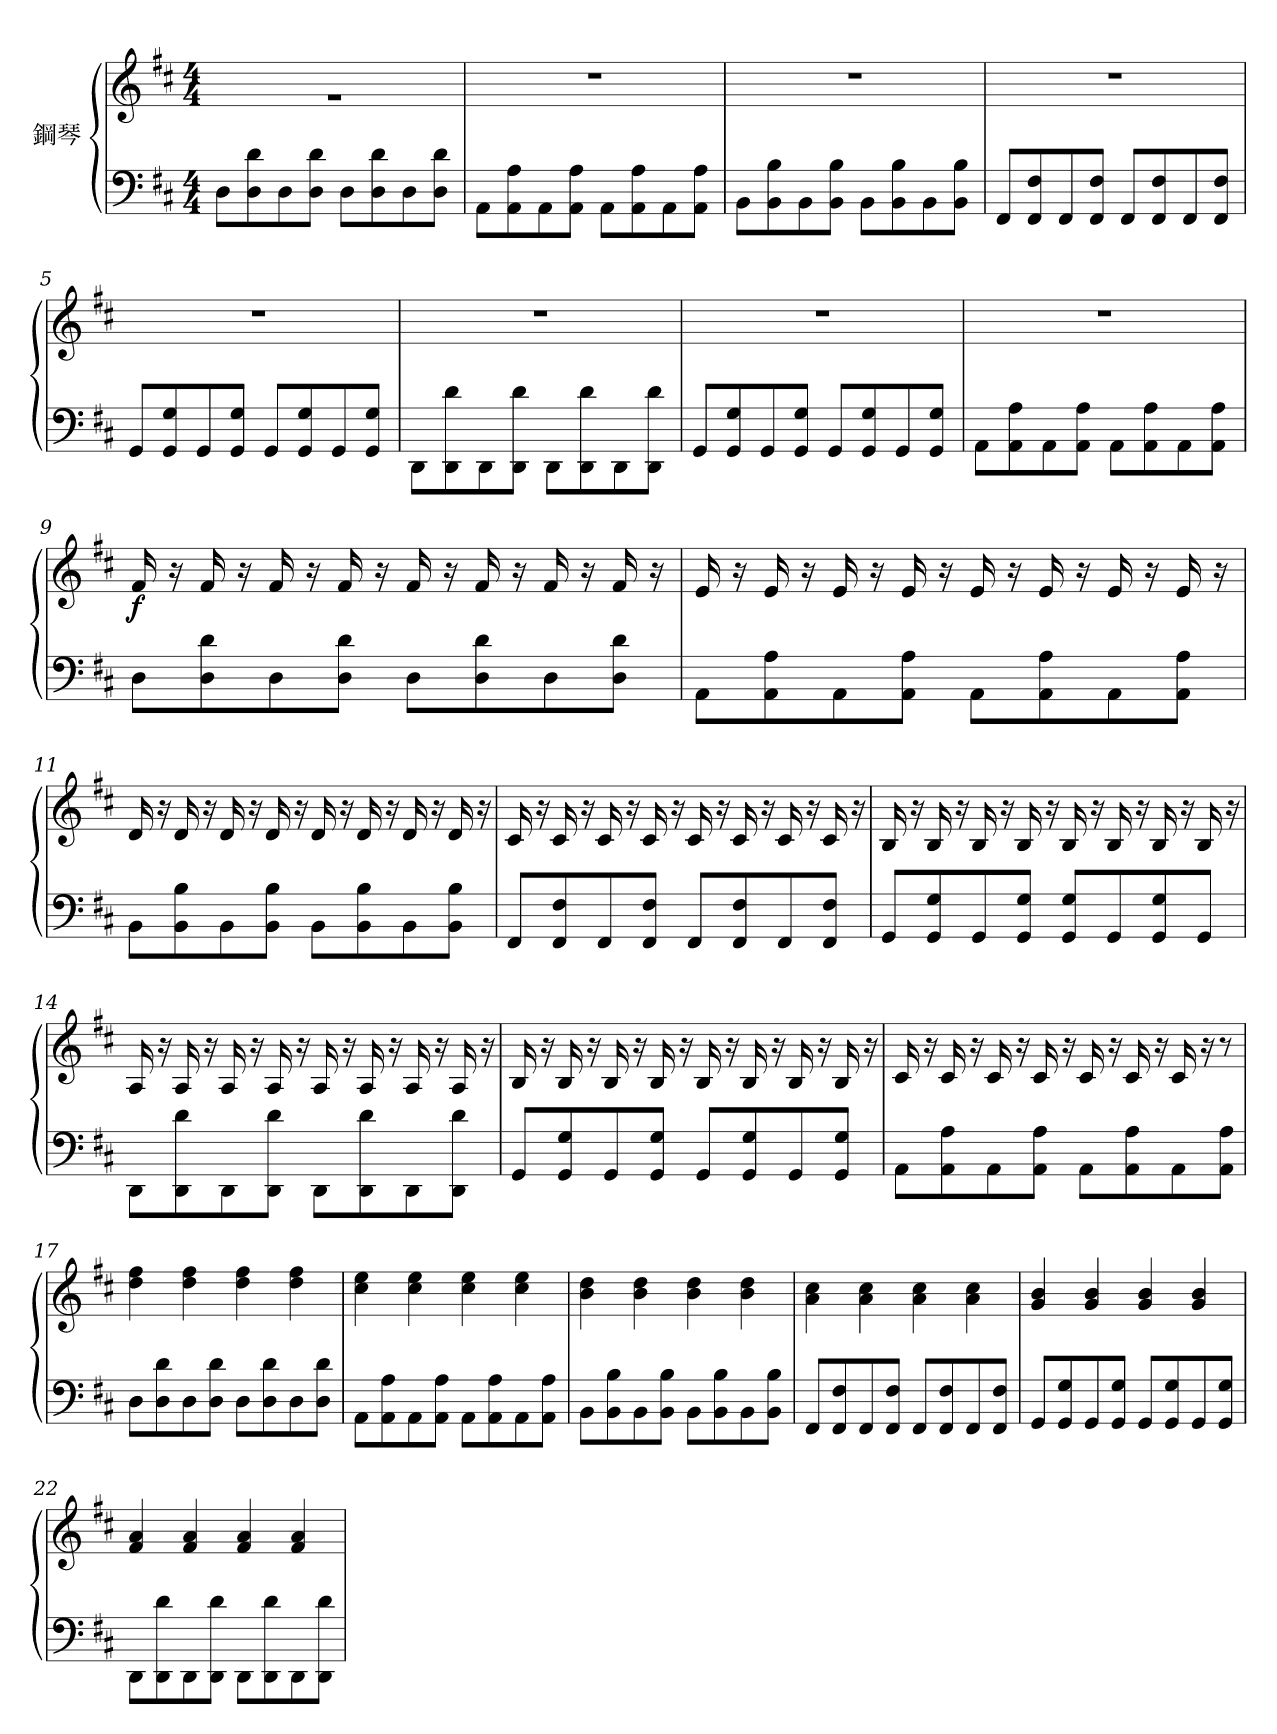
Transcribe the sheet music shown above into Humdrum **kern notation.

**kern	**kern	**dynam
*part1	*part1	*part1
*staff2	*staff1	*staff1/2
*I"鋼琴	*	*
*clefF4	*clefG2	*
*k[f#c#]	*k[f#c#]	*
*M4/4	*M4/4	*
=1	=1	=1
8D\L	1rg	.
8D\ 8d\	.	.
8D\	.	.
8D\ 8d\J	.	.
8D\L	.	.
8D\ 8d\	.	.
8D\	.	.
8D\ 8d\J	.	.
=2	=2	=2
8AA\L	1r	.
8AA\ 8A\	.	.
8AA\	.	.
8AA\ 8A\J	.	.
8AA\L	.	.
8AA\ 8A\	.	.
8AA\	.	.
8AA\ 8A\J	.	.
=3	=3	=3
8BB\L	1r	.
8BB\ 8B\	.	.
8BB\	.	.
8BB\ 8B\J	.	.
8BB\L	.	.
8BB\ 8B\	.	.
8BB\	.	.
8BB\ 8B\J	.	.
=4	=4	=4
8FF#/L	1r	.
8FF#/ 8F#/	.	.
8FF#/	.	.
8FF#/ 8F#/J	.	.
8FF#/L	.	.
8FF#/ 8F#/	.	.
8FF#/	.	.
8FF#/ 8F#/J	.	.
=5	=5	=5
8GG/L	1r	.
8GG/ 8G/	.	.
8GG/	.	.
8GG/ 8G/J	.	.
8GG/L	.	.
8GG/ 8G/	.	.
8GG/	.	.
8GG/ 8G/J	.	.
!!LO:LB:g=z
=6	=6	=6
8DD\L	1r	.
8DD\ 8d\	.	.
8DD\	.	.
8DD\ 8d\J	.	.
8DD\L	.	.
8DD\ 8d\	.	.
8DD\	.	.
8DD\ 8d\J	.	.
=7	=7	=7
8GG/L	1r	.
8GG/ 8G/	.	.
8GG/	.	.
8GG/ 8G/J	.	.
8GG/L	.	.
8GG/ 8G/	.	.
8GG/	.	.
8GG/ 8G/J	.	.
=8	=8	=8
8AA\L	1r	.
8AA\ 8A\	.	.
8AA\	.	.
8AA\ 8A\J	.	.
8AA\L	.	.
8AA\ 8A\	.	.
8AA\	.	.
8AA\ 8A\J	.	.
!!LO:LB:g=z
=9	=9	=9
!	!	!LO:DY:b
8D\L	16f#/	f
.	16r	.
8D\ 8d\	16f#/	.
.	16r	.
8D\	16f#/	.
.	16r	.
8D\ 8d\J	16f#/	.
.	16r	.
8D\L	16f#/	.
.	16r	.
8D\ 8d\	16f#/	.
.	16r	.
8D\	16f#/	.
.	16r	.
8D\ 8d\J	16f#/	.
.	16r	.
=10	=10	=10
8AA\L	16e/	.
.	16r	.
8AA\ 8A\	16e/	.
.	16r	.
8AA\	16e/	.
.	16r	.
8AA\ 8A\J	16e/	.
.	16r	.
8AA\L	16e/	.
.	16r	.
8AA\ 8A\	16e/	.
.	16r	.
8AA\	16e/	.
.	16r	.
8AA\ 8A\J	16e/	.
.	16r	.
!!LO:LB:g=z
=11	=11	=11
8BB\L	16d/	.
.	16r	.
8BB\ 8B\	16d/	.
.	16r	.
8BB\	16d/	.
.	16r	.
8BB\ 8B\J	16d/	.
.	16r	.
8BB\L	16d/	.
.	16r	.
8BB\ 8B\	16d/	.
.	16r	.
8BB\	16d/	.
.	16r	.
8BB\ 8B\J	16d/	.
.	16r	.
=12	=12	=12
8FF#/L	16c#/	.
.	16r	.
8FF#/ 8F#/	16c#/	.
.	16r	.
8FF#/	16c#/	.
.	16r	.
8FF#/ 8F#/J	16c#/	.
.	16r	.
8FF#/L	16c#/	.
.	16r	.
8FF#/ 8F#/	16c#/	.
.	16r	.
8FF#/	16c#/	.
.	16r	.
8FF#/ 8F#/J	16c#/	.
.	16r	.
!!LO:LB:g=z
=13	=13	=13
8GG/L	16B/	.
.	16r	.
8GG/ 8G/	16B/	.
.	16r	.
8GG/	16B/	.
.	16r	.
8GG/ 8G/J	16B/	.
.	16r	.
8GG/ 8G/L	16B/	.
.	16r	.
8GG/	16B/	.
.	16r	.
8GG/ 8G/	16B/	.
.	16r	.
8GG/J	16B/	.
.	16r	.
=14	=14	=14
8DD\L	16A/	.
.	16r	.
8DD\ 8d\	16A/	.
.	16r	.
8DD\	16A/	.
.	16r	.
8DD\ 8d\J	16A/	.
.	16r	.
8DD\L	16A/	.
.	16r	.
8DD\ 8d\	16A/	.
.	16r	.
8DD\	16A/	.
.	16r	.
8DD\ 8d\J	16A/	.
.	16r	.
!!LO:PB:g=z
=15	=15	=15
8GG/L	16B/	.
.	16r	.
8GG/ 8G/	16B/	.
.	16r	.
8GG/	16B/	.
.	16r	.
8GG/ 8G/J	16B/	.
.	16r	.
8GG/L	16B/	.
.	16r	.
8GG/ 8G/	16B/	.
.	16r	.
8GG/	16B/	.
.	16r	.
8GG/ 8G/J	16B/	.
.	16r	.
=16	=16	=16
8AA\L	16c#/	.
.	16r	.
8AA\ 8A\	16c#/	.
.	16r	.
8AA\	16c#/	.
.	16r	.
8AA\ 8A\J	16c#/	.
.	16r	.
8AA\L	16c#/	.
.	16r	.
8AA\ 8A\	16c#/	.
.	16r	.
8AA\	16c#/	.
.	16r	.
8AA\ 8A\J	8r	.
!!LO:LB:g=z
=17	=17	=17
8D\L	4dd\ 4ff#\	.
8D\ 8d\	.	.
8D\	4dd\ 4ff#\	.
8D\ 8d\J	.	.
8D\L	4dd\ 4ff#\	.
8D\ 8d\	.	.
8D\	4dd\ 4ff#\	.
8D\ 8d\J	.	.
=18	=18	=18
8AA\L	4cc#\ 4ee\	.
8AA\ 8A\	.	.
8AA\	4cc#\ 4ee\	.
8AA\ 8A\J	.	.
8AA\L	4cc#\ 4ee\	.
8AA\ 8A\	.	.
8AA\	4cc#\ 4ee\	.
8AA\ 8A\J	.	.
=19	=19	=19
8BB\L	4b\ 4dd\	.
8BB\ 8B\	.	.
8BB\	4b\ 4dd\	.
8BB\ 8B\J	.	.
8BB\L	4b\ 4dd\	.
8BB\ 8B\	.	.
8BB\	4b\ 4dd\	.
8BB\ 8B\J	.	.
=20	=20	=20
8FF#/L	4a\ 4cc#\	.
8FF#/ 8F#/	.	.
8FF#/	4a\ 4cc#\	.
8FF#/ 8F#/J	.	.
8FF#/L	4a\ 4cc#\	.
8FF#/ 8F#/	.	.
8FF#/	4a\ 4cc#\	.
8FF#/ 8F#/J	.	.
=21	=21	=21
8GG/L	4g/ 4b/	.
8GG/ 8G/	.	.
8GG/	4g/ 4b/	.
8GG/ 8G/J	.	.
8GG/L	4g/ 4b/	.
8GG/ 8G/	.	.
8GG/	4g/ 4b/	.
8GG/ 8G/J	.	.
!!LO:LB:g=z
=22	=22	=22
8DD\L	4f#/ 4a/	.
8DD\ 8d\	.	.
8DD\	4f#/ 4a/	.
8DD\ 8d\J	.	.
8DD\L	4f#/ 4a/	.
8DD\ 8d\	.	.
8DD\	4f#/ 4a/	.
8DD\ 8d\J	.	.
=	=	=
*-	*-	*-
